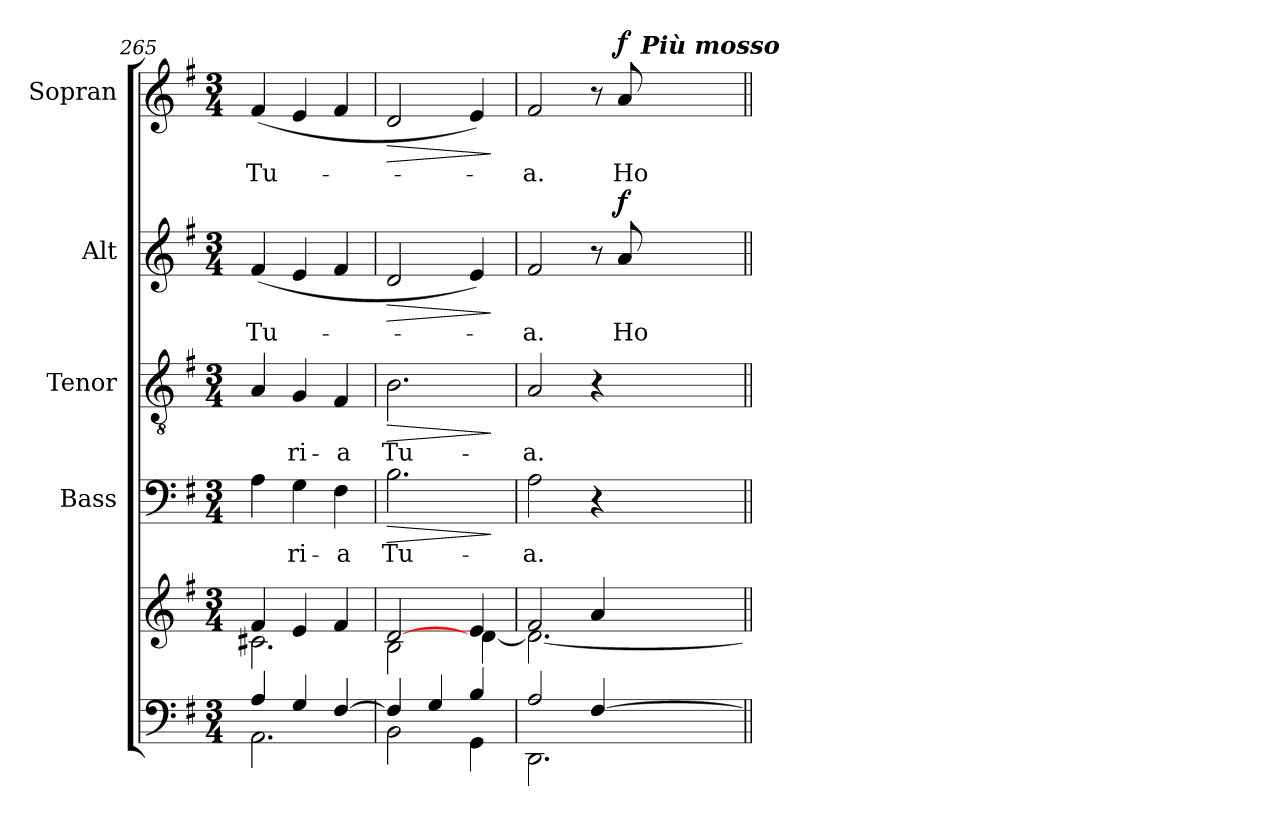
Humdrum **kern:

**kern	**kern	**kern	**text	**dynam	**kern	**text	**dynam	**kern	**text	**dynam	**kern	**text	**dynam
*part5	*part5	*part4	*part4	*part4	*part3	*part3	*part3	*part2	*part2	*part2	*part1	*part1	*part1
*staff6	*staff5	*staff4	*staff4	*staff4	*staff3	*staff3	*staff3	*staff2	*staff2	*staff2	*staff1	*staff1	*staff1
*	*	*I"Bass	*	*	*I"Tenor	*	*	*I"Alt	*	*	*I"Sopran	*	*
*	*	*I'B.	*	*	*I'T.	*	*	*I'A.	*	*	*I'S.	*	*
*clefF4	*clefG2	*clefF4	*	*	*clefGv2	*	*	*clefG2	*	*	*clefG2	*	*
*k[f#]	*k[f#]	*k[f#]	*	*	*k[f#]	*	*	*k[f#]	*	*	*k[f#]	*	*
*G:	*G:	*G:	*	*	*G:	*	*	*G:	*	*	*G:	*	*
*M3/4	*M3/4	*M3/4	*	*	*M3/4	*	*	*M3/4	*	*	*M3/4	*	*
=265	=265	=265	=265	=265	=265	=265	=265	=265	=265	=265	=265	=265	=265
*^	*^	*	*	*	*	*	*	*	*	*	*	*	*
!	!	!	!	!	!	!	!	!	!	!	!LO:LY:b	!	!	!LO:LY:b	!
4A/	2.AA\	4f#/	2.c#X\	4A\	.	.	4A/	.	.	(<4f#/	Tu-	.	(<4f#/	Tu-	.
!	!	!	!	!	!LO:LY:b	!	!	!LO:LY:b	!	!	!	!	!	!	!
4G/	.	4e/	.	4G\	-ri-	.	4G/	-ri-	.	4e/	.	.	4e/	.	.
!	!	!	!	!	!LO:LY:b	!	!	!LO:LY:b	!	!	!	!	!	!	!
[>4F#/	.	4f#/	.	4F#\	-a	.	4F#/	-a	.	4f#/	.	.	4f#/	.	.
!!LO:LB:g=z
=266	=266	=266	=266	=266	=266	=266	=266	=266	=266	=266	=266	=266	=266	=266	=266
!	!	!	!	!	!LO:LY:b	!LO:HP:b	!	!LO:LY:b	!LO:HP:b	!	!	!LO:HP:b	!	!	!LO:HP:b
4F#/]	2BB\	[>2d/	2B\	2.B\	Tu-	>	2.B\	Tu-	>	2d/	.	>	2d/	.	>
4G/	.	.	.	.	.	.	.	.	.	.	.	.	.	.	.
4B/	4GG\	4e/	[<4d\	.	.	.	.	.	.	4e/)	.	.	4e/)	.	.
*v	*v	*	*	*	*	*	*	*	*	*	*	*	*	*	*
*	*v	*v	*	*	*	*	*	*	*	*	*	*	*	*
.	.	.	.	]	.	.	]	.	.	]	.	.	]
=267	=267	=267	=267	=267	=267	=267	=267	=267	=267	=267	=267	=267	=267
*^	*^	*	*	*	*	*	*	*	*	*	*	*	*
!	!	!	!	!	!LO:LY:b	!	!	!LO:LY:b	!	!	!LO:LY:b	!	!	!LO:LY:b	!
*	*	*	*	*	*	*	*	*	*	*	*	*	*^	*	*
2A/	2.DD\	2f#/	2.d\_	2A\	-a.	.	2A/	-a.	.	2f#/	-a.	.	2f#/	2ryy	-a.	.
[>4F#/	.	4a/	.	4r	.	.	4r	.	.	8r	.	.	8r	8..ryy	.	.
!	!	!	!	!	!	!	!	!	!	!	!LO:LY:b	!LO:DY:a	!	!	!LO:LY:b	!LO:DY:a
.	.	.	.	.	.	.	.	.	.	8a/	Ho-	f	8a/	.	Ho-	f
!	!	!	!	!	!	!	!	!	!	!	!	!	!	!LO:TX:a:Bi:t=Più mosso	!	!
.	.	.	.	.	.	.	.	.	.	.	.	.	.	32ryy	.	.
*v	*v	*	*	*	*	*	*	*	*	*	*	*	*v	*v	*	*
*	*v	*v	*	*	*	*	*	*	*	*	*	*	*	*
=||	=||	=||	=||	=||	=||	=||	=||	=||	=||	=||	=||	=||	=||
*-	*-	*-	*-	*-	*-	*-	*-	*-	*-	*-	*-	*-	*-
